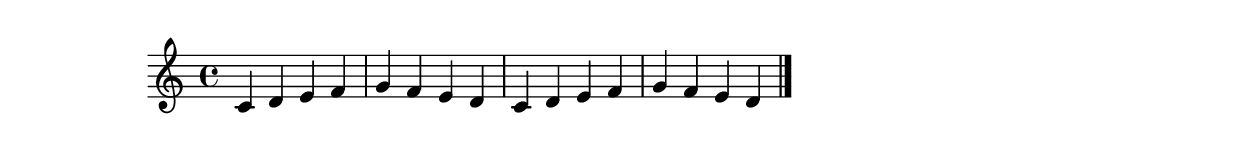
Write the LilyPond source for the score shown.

%% Do not edit this file; it is automatically
%% generated from LSR http://lsr.dsi.unimi.it
%% This file is in the public domain.
\version "2.13.31"

\header {
  lsrtags = "staff-notation"

  texidoc = "
'Tick' bar lines are often used in music where the bar line is used
only for coordination and is not meant to imply any rhythmic stress.

"
  doctitle = "Tick bar lines"
} % begin verbatim

\relative c' {
  \set Score.defaultBarType = #"'"
  c4 d e f
  g4 f e d
  c4 d e f
  g4 f e d
  \bar "|."
}
